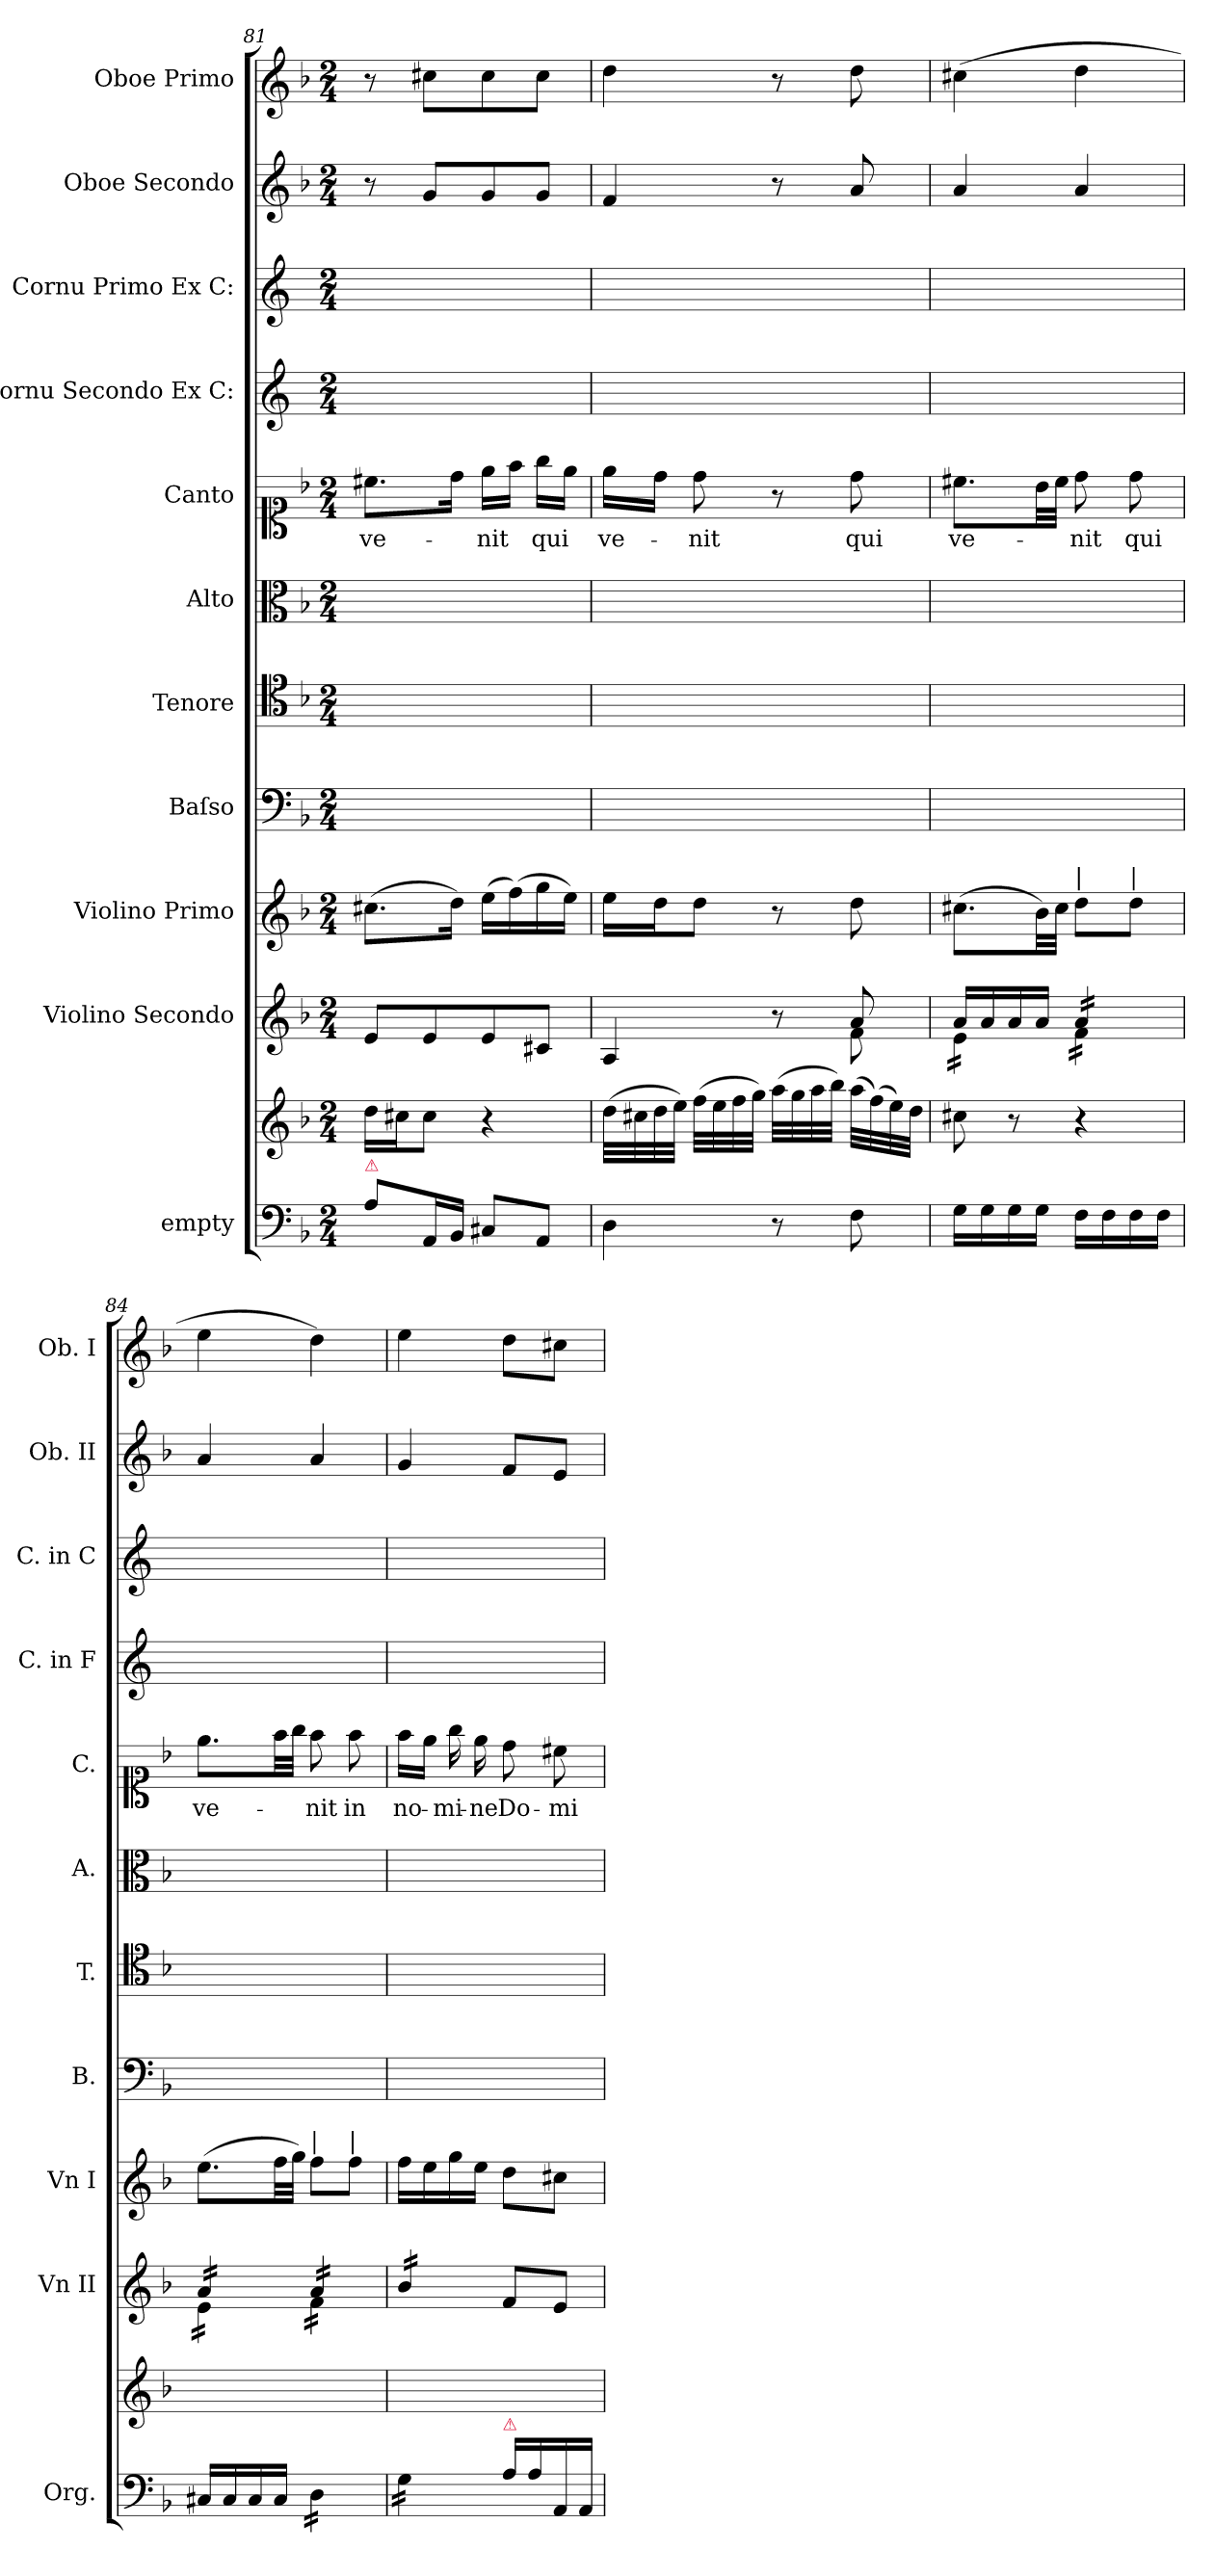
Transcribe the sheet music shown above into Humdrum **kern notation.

**kern	**kern	**kern	**kern	**kern	**kern	**kern	**kern	**text	**kern	**kern	**kern	**kern
*part11	*part11	*part10	*part9	*part8	*part7	*part6	*part5	*part5	*part4	*part3	*part2	*part1
*staff12	*staff11	*staff10	*staff9	*staff8	*staff7	*staff6	*staff5	*staff5	*staff4	*staff3	*staff2	*staff1
*I"empty	*	*I"Violino Secondo	*I"Violino Primo	*I"Baſso	*I"Tenore	*I"Alto	*I"Canto	*	*I"Cornu Secondo Ex C:	*I"Cornu Primo Ex C:	*I"Oboe Secondo	*I"Oboe Primo
*I'Org.	*	*I'Vn II	*I'Vn I	*I'B.	*I'T.	*I'A.	*I'C.	*	*I'C. in F	*I'C. in C	*I'Ob. II	*I'Ob. I
*clefF4	*clefG2	*clefG2	*clefG2	*clefF4	*clefC4	*clefC3	*clefC1	*	*clefG2	*clefG2	*clefG2	*clefG2
*	*	*	*	*	*	*	*	*	*ITrd4c7	*ITrd4c7	*	*
*k[b-]	*k[b-]	*k[b-]	*k[b-]	*k[b-]	*k[b-]	*k[b-]	*k[b-]	*	*k[b-]	*k[b-]	*k[b-]	*k[b-]
*F:	*F:	*F:	*F:	*F:	*F:	*F:	*F:	*	*F:	*F:	*F:	*F:
*M2/4	*M2/4	*M2/4	*M2/4	*M2/4	*M2/4	*M2/4	*M2/4	*	*M2/4	*M2/4	*M2/4	*M2/4
=81	=81	=81	=81	=81	=81	=81	=81	=81	=81	=81	=81	=81
!LO:TX:a:color=crimson:t=⚠	!	!	!	!	!	!	!	!	!	!	!	!
!	!	!	!	!	!	!	!	!LO:LY:i	!	!	!	!
8A\L	16dd\LL	8e/L	(8.cc#X\L	2ryy	2ryy	2ryy	8.cc#X\L	ve-	2ryy	2ryy	8r	8r
.	16cc#X\J	.	.	.	.	.	.	.	.	.	.	.
16AA/L	8cc#\J	8e/	.	.	.	.	.	.	.	.	8g/L	8cc#X\L
16BB-/JJ	.	.	16dd\Jk)	.	.	.	16dd\Jk	.	.	.	.	.
!	!	!	!	!	!	!	!	!LO:LY:i	!	!	!	!
8C#X/L	4r	8e/	(16ee\LL	.	.	.	16ee\LL	-nit	.	.	8g/	8cc#\
.	.	.	(16ff\)	.	.	.	16ff\JJ	.	.	.	.	.
!	!	!	!	!	!	!	!	!LO:LY:i	!	!	!	!
8AA/J	.	8c#X/J	16gg\	.	.	.	16gg\LL	qui	.	.	8g/J	8cc#\J
.	.	.	16ee\JJ)	.	.	.	16ee\JJ	.	.	.	.	.
=82	=82	=82	=82	=82	=82	=82	=82	=82	=82	=82	=82	=82
*	*	*^	*	*	*	*	*	*	*	*	*	*
!	!	!	!	!	!	!	!	!	!LO:LY:i	!	!	!	!
4D\	(32dd\LLL	4A/	4ryy	16ee\LL	2ryy	2ryy	2ryy	16ee\LL	ve-	2ryy	2ryy	4f/	4dd\
.	32cc#X\	.	.	.	.	.	.	.	.	.	.	.	.
.	32dd\	.	.	16dd\J	.	.	.	16dd\JJ	.	.	.	.	.
.	32ee\JJJ)	.	.	.	.	.	.	.	.	.	.	.	.
!	!	!	!	!	!	!	!	!	!LO:LY:i	!	!	!	!
.	(32ff\LLL	.	.	8dd\J	.	.	.	8dd\	-nit	.	.	.	.
.	32ee\	.	.	.	.	.	.	.	.	.	.	.	.
.	32ff\	.	.	.	.	.	.	.	.	.	.	.	.
.	32gg\JJJ)	.	.	.	.	.	.	.	.	.	.	.	.
8r	(32aa\LLL	8r	8ryy	8r	.	.	.	8r	.	.	.	8r	8r
.	32gg\	.	.	.	.	.	.	.	.	.	.	.	.
.	32aa\	.	.	.	.	.	.	.	.	.	.	.	.
.	32bb-\JJJ)	.	.	.	.	.	.	.	.	.	.	.	.
8F\	(32aa\LLL	8a/	8f\	8dd\	.	.	.	8dd\	qui	.	.	8a/	8dd\
.	(32ff\)	.	.	.	.	.	.	.	.	.	.	.	.
.	32ee\)	.	.	.	.	.	.	.	.	.	.	.	.
.	32dd\JJJ	.	.	.	.	.	.	.	.	.	.	.	.
=83	=83	=83	=83	=83	=83	=83	=83	=83	=83	=83	=83	=83	=83
16G\LL	8cc#X\	16a/LL	16e\LL	(8.cc#X\L	2ryy	2ryy	2ryy	8.cc#X\L	ve-	2ryy	2ryy	4a/	(4cc#X\
16G\	.	16a/	16e\	.	.	.	.	.	.	.	.	.	.
16G\	8r	16a/	16e\	.	.	.	.	.	.	.	.	.	.
16G\JJ	.	16a/JJ	16e\JJ	32b-\LL)	.	.	.	32b-\LL	.	.	.	.	.
.	.	.	.	32cc#\JJJ	.	.	.	32cc#\JJJ	.	.	.	.	.
!	!	!	!	!LO:TX:a:t=|	!	!	!	!	!	!	!	!	!
*	*	*tremolo	*	*	*	*	*	*	*	*	*	*	*
16F\LL	4r	16a/LL	16f\LL	8dd\L	.	.	.	8dd\	-nit	.	.	4a/	4dd\
16F\	.	16a/	16f\	.	.	.	.	.	.	.	.	.	.
!	!	!	!	!LO:TX:a:t=|	!	!	!	!	!	!	!	!	!
16F\	.	16a/	16f\	8dd\J	.	.	.	8dd\	qui	.	.	.	.
16F\JJ	.	16a/JJ	16f\JJ	.	.	.	.	.	.	.	.	.	.
=84	=84	=84	=84	=84	=84	=84	=84	=84	=84	=84	=84	=84	=84
16C#X/LL	2ryy	16a/LL	16e\LL	(8.ee\L	2ryy	2ryy	2ryy	8.ee\L	ve-	2ryy	2ryy	4a/	4ee\
16C#/	.	16a/	16e\	.	.	.	.	.	.	.	.	.	.
16C#/	.	16a/	16e\	.	.	.	.	.	.	.	.	.	.
16C#/JJ	.	16a/JJ	16e\JJ	32ff\LL	.	.	.	32ff\LL	.	.	.	.	.
.	.	.	.	32gg\JJJ)	.	.	.	32gg\JJJ	.	.	.	.	.
!	!	!	!	!LO:TX:a:t=|	!	!	!	!	!	!	!	!	!
*tremolo	*	*	*	*	*	*	*	*	*	*	*	*	*
16D\LL	.	16a/LL	16f\LL	8ff\L	.	.	.	8ff\	-nit	.	.	4a/	4dd\)
16D\	.	16a/	16f\	.	.	.	.	.	.	.	.	.	.
!	!	!	!	!LO:TX:a:t=|	!	!	!	!	!	!	!	!	!
16D\	.	16a/	16f\	8ff\J	.	.	.	8ff\	in	.	.	.	.
16D\JJ	.	16a/JJ	16f\JJ	.	.	.	.	.	.	.	.	.	.
*	*	*v	*v	*	*	*	*	*	*	*	*	*	*
=85	=85	=85	=85	=85	=85	=85	=85	=85	=85	=85	=85	=85
16G\LL	2ryy	16b-/LL	16ff\LL	2ryy	2ryy	2ryy	16ff\LL	no-	2ryy	2ryy	4g/	4ee\
16G\	.	16b-/	16ee\	.	.	.	16ee\JJ	.	.	.	.	.
16G\	.	16b-/	16gg\	.	.	.	16gg\	-mi-	.	.	.	.
16G\JJ	.	16b-/JJ	16ee\JJ	.	.	.	16ee\	-ne	.	.	.	.
*	*	*Xtremolo	*	*	*	*	*	*	*	*	*	*
*Xtremolo	*	*	*	*	*	*	*	*	*	*	*	*
!LO:TX:a:color=crimson:t=⚠	!	!	!	!	!	!	!	!	!	!	!	!
16A\LL	.	8f/L	8dd\L	.	.	.	8dd\	Do-	.	.	8f/L	8dd\L
16A\	.	.	.	.	.	.	.	.	.	.	.	.
16AA/	.	8e/J	8cc#X\J	.	.	.	8cc#X\	-mi-	.	.	8e/J	8cc#X\J
16AA/JJ	.	.	.	.	.	.	.	.	.	.	.	.
=	=	=	=	=	=	=	=	=	=	=	=	=
*-	*-	*-	*-	*-	*-	*-	*-	*-	*-	*-	*-	*-
